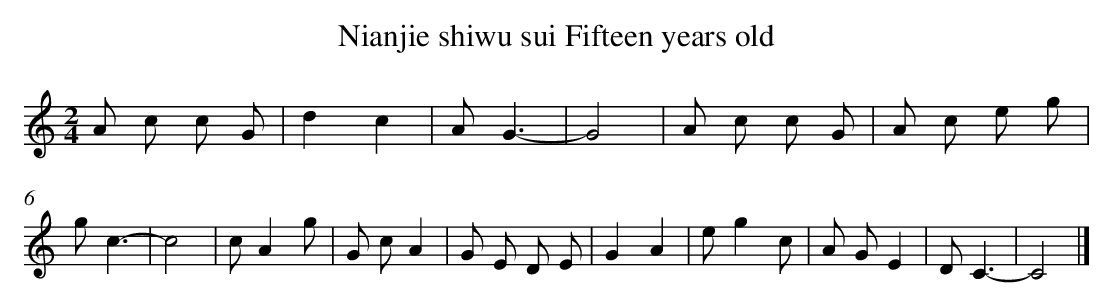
X:1
T: Nianjie shiwu sui Fifteen years old
L: 1/8
M: 2/4
K: C
A c c G [I:setbarnb 1]|
d2c2 |
AG3- |
G4 |
A c c G |
A c e g |
gc3- |
c4 |
cA2g |
G cA2 |
G E D E |
G2A2 |
eg2c |
A GE2 |
DC3- |
C4 |]
